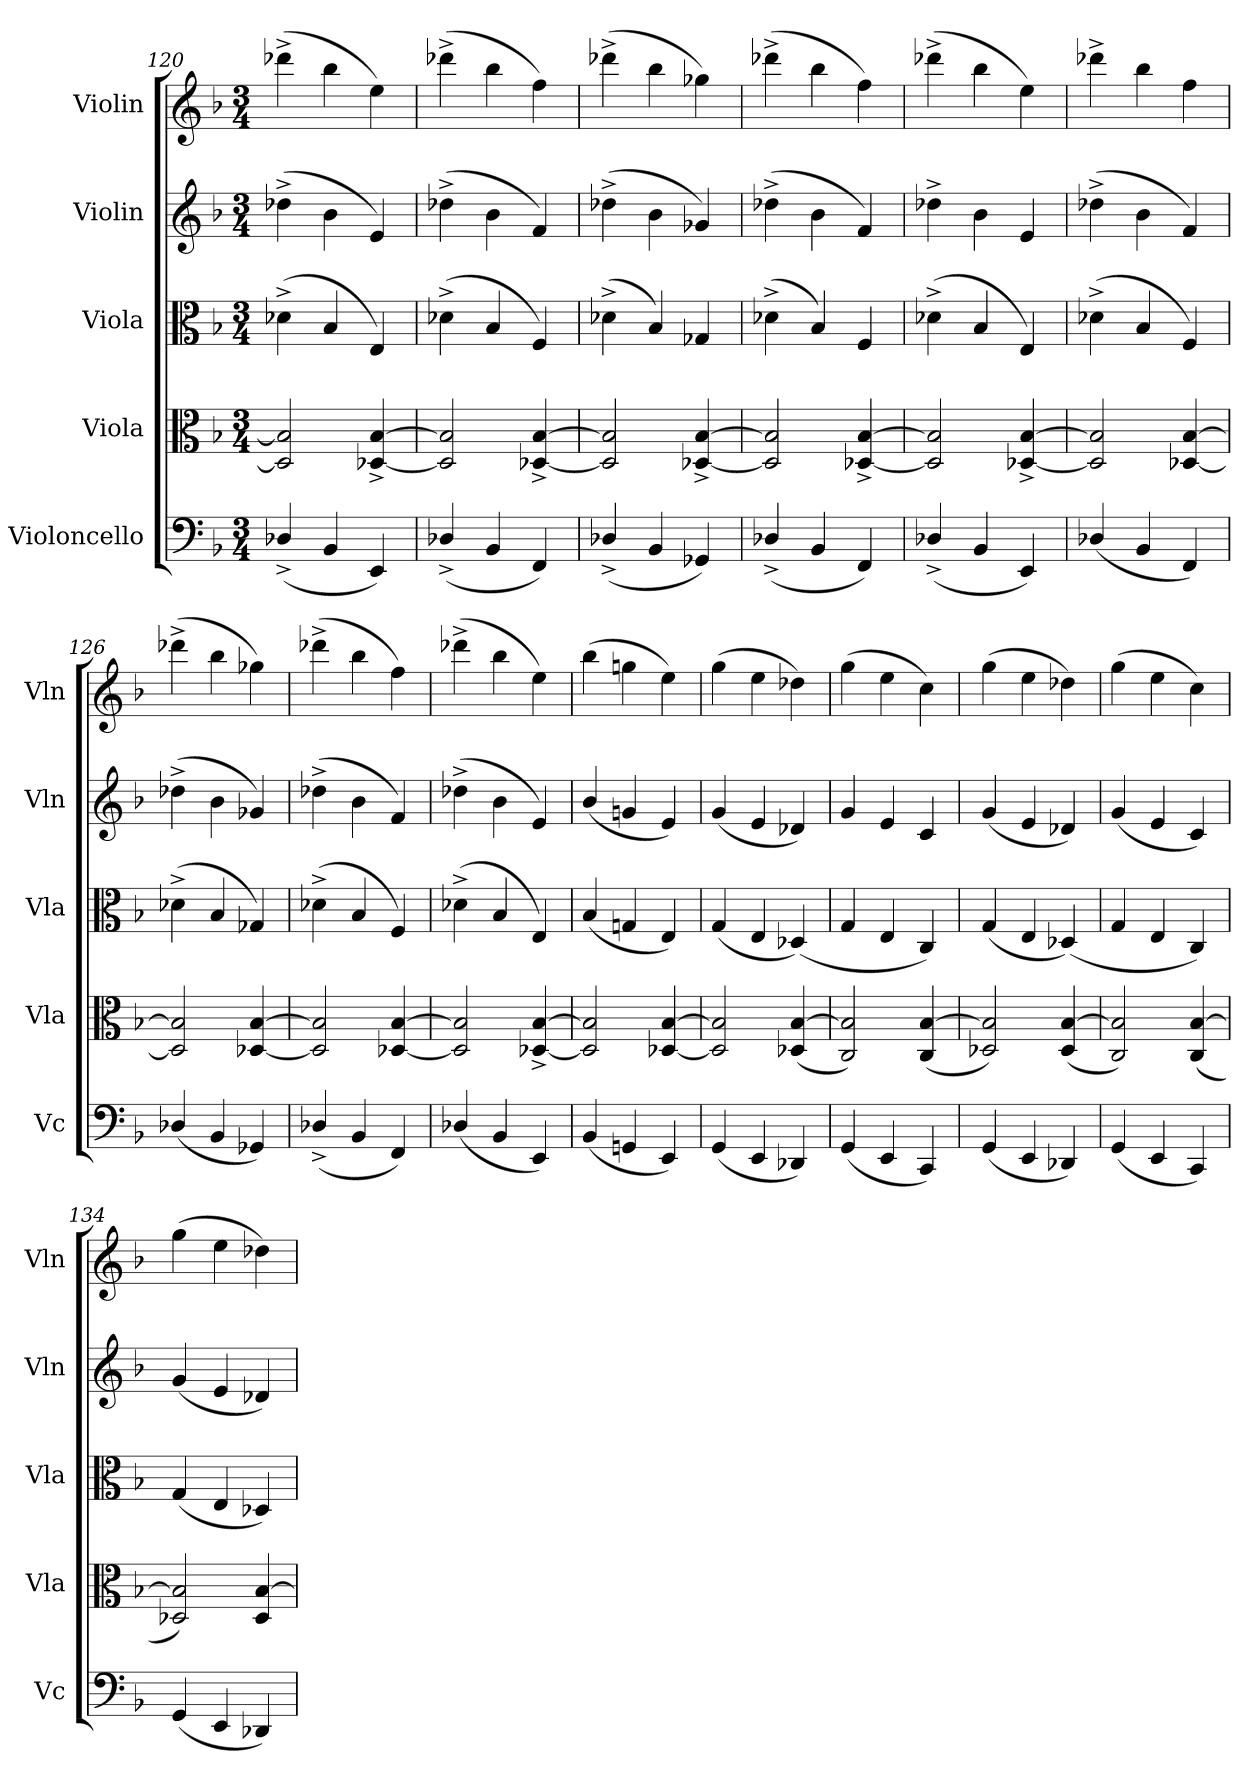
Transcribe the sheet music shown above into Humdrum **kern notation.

**kern	**kern	**kern	**kern	**kern
*part5	*part4	*part3	*part2	*part1
*staff5	*staff4	*staff3	*staff2	*staff1
*I"Violoncello	*I"Viola	*I"Viola	*I"Violin	*I"Violin
*I'Vc	*I'Vla	*I'Vla	*I'Vln	*I'Vln
*clefF4	*clefC3	*clefC3	*clefG2	*clefG2
*k[b-]	*k[b-]	*k[b-]	*k[b-]	*k[b-]
*M3/4	*M3/4	*M3/4	*M3/4	*M3/4
=120	=120	=120	=120	=120
(4D-X^/	2D-]/ 2B-]/	(4d-X^\	(4dd-X^\	(4ddd-X^\
4BB-/	.	4B-/	4b-\	4bb-\
4EE/)	[4D-X^/ [4B-^/	4E/)	4e/)	4ee\)
=121	=121	=121	=121	=121
(4D-X^/	2D-]/ 2B-]/	(4d-X^\	(4dd-X^\	(4ddd-X^\
4BB-/	.	4B-/	4b-\	4bb-\
4FF/)	[4D-X^/ [4B-^/	4F/)	4f/)	4ff\)
=122	=122	=122	=122	=122
(4D-X^/	2D-]/ 2B-]/	(4d-X^\	(4dd-X^\	(4ddd-X^\
4BB-/	.	4B-/)	4b-\	4bb-\
4GG-X/)	[4D-X^/ [4B-^/	4G-X/	4g-X/)	4gg-X\)
=123	=123	=123	=123	=123
(4D-X^/	2D-]/ 2B-]/	(4d-X^\	(4dd-X^\	(4ddd-X^\
4BB-/	.	4B-/)	4b-\	4bb-\
4FF/)	[4D-X^/ [4B-^/	4F/	4f/)	4ff\)
=124	=124	=124	=124	=124
(4D-X^/	2D-]/ 2B-]/	(4d-X^\	4dd-X^\	(4ddd-X^\
4BB-/	.	4B-/	4b-\	4bb-\
4EE/)	[4D-X^/ [4B-^/	4E/)	4e/	4ee\)
=125	=125	=125	=125	=125
(4D-X/	2D-]/ 2B-]/	(4d-X^\	(4dd-X^\	4ddd-X^\
4BB-/	.	4B-/	4b-\	4bb-\
4FF/)	[4D-X/ [4B-/	4F/)	4f/)	4ff\
=126	=126	=126	=126	=126
(4D-X/	2D-]/ 2B-]/	(4d-X^\	(4dd-X^\	(4ddd-X^\
4BB-/	.	4B-/	4b-\	4bb-\
4GG-X/)	[4D-X/ [4B-/	4G-X/)	4g-X/)	4gg-X\)
=127	=127	=127	=127	=127
(4D-X^/	2D-]/ 2B-]/	(4d-X^\	(4dd-X^\	(4ddd-X^\
4BB-/	.	4B-/	4b-\	4bb-\
4FF/)	[4D-X/ [4B-/	4F/)	4f/)	4ff\)
=128	=128	=128	=128	=128
(4D-X/	2D-]/ 2B-]/	(4d-X^\	(4dd-X^\	(4ddd-X^\
4BB-/	.	4B-/	4b-\	4bb-\
4EE/)	[4D-X^/ [4B-^/	4E/)	4e/)	4ee\)
=129	=129	=129	=129	=129
(4BB-/	2D-]/ 2B-]/	(4B-/	(4b-/	(4bb-\
4GGn/	.	4Gn/	4gn/	4ggn\
4EE/)	[4D-X/ [4B-/	4E/)	4e/)	4ee\)
=130	=130	=130	=130	=130
(4GG/	2D-]/ 2B-]/	(4G/	(4g/	(4gg\
4EE/	.	4E/	4e/	4ee\
4DD-X/)	(4D-X/ [4B-/	(4D-X/)	4d-X/)	4dd-X\)
=131	=131	=131	=131	=131
(4GG/	2C/ 2B-]/)	4G/	4g/	(4gg\
4EE/	.	4E/	4e/	4ee\
4CC/)	(4C/ [4B-/	4C/)	4c/	4cc\)
=132	=132	=132	=132	=132
(4GG/	2D-X/ 2B-]/)	(4G/	(4g/	(4gg\
4EE/	.	4E/	4e/	4ee\
4DD-X/)	(4D-/ [4B-/	(4D-X/)	4d-X/)	4dd-X\)
=133	=133	=133	=133	=133
(4GG/	2C/ 2B-]/)	4G/	(4g/	(4gg\
4EE/	.	4E/	4e/	4ee\
4CC/)	(4C/ [4B-/	4C/)	4c/)	4cc\)
=134	=134	=134	=134	=134
(4GG/	2D-X/ 2B-]/)	(4G/	(4g/	(4gg\
4EE/	.	4E/	4e/	4ee\
4DD-X/)	4D-/ [4B-/	4D-X/)	4d-X/)	4dd-X\)
=	=	=	=	=
*-	*-	*-	*-	*-
